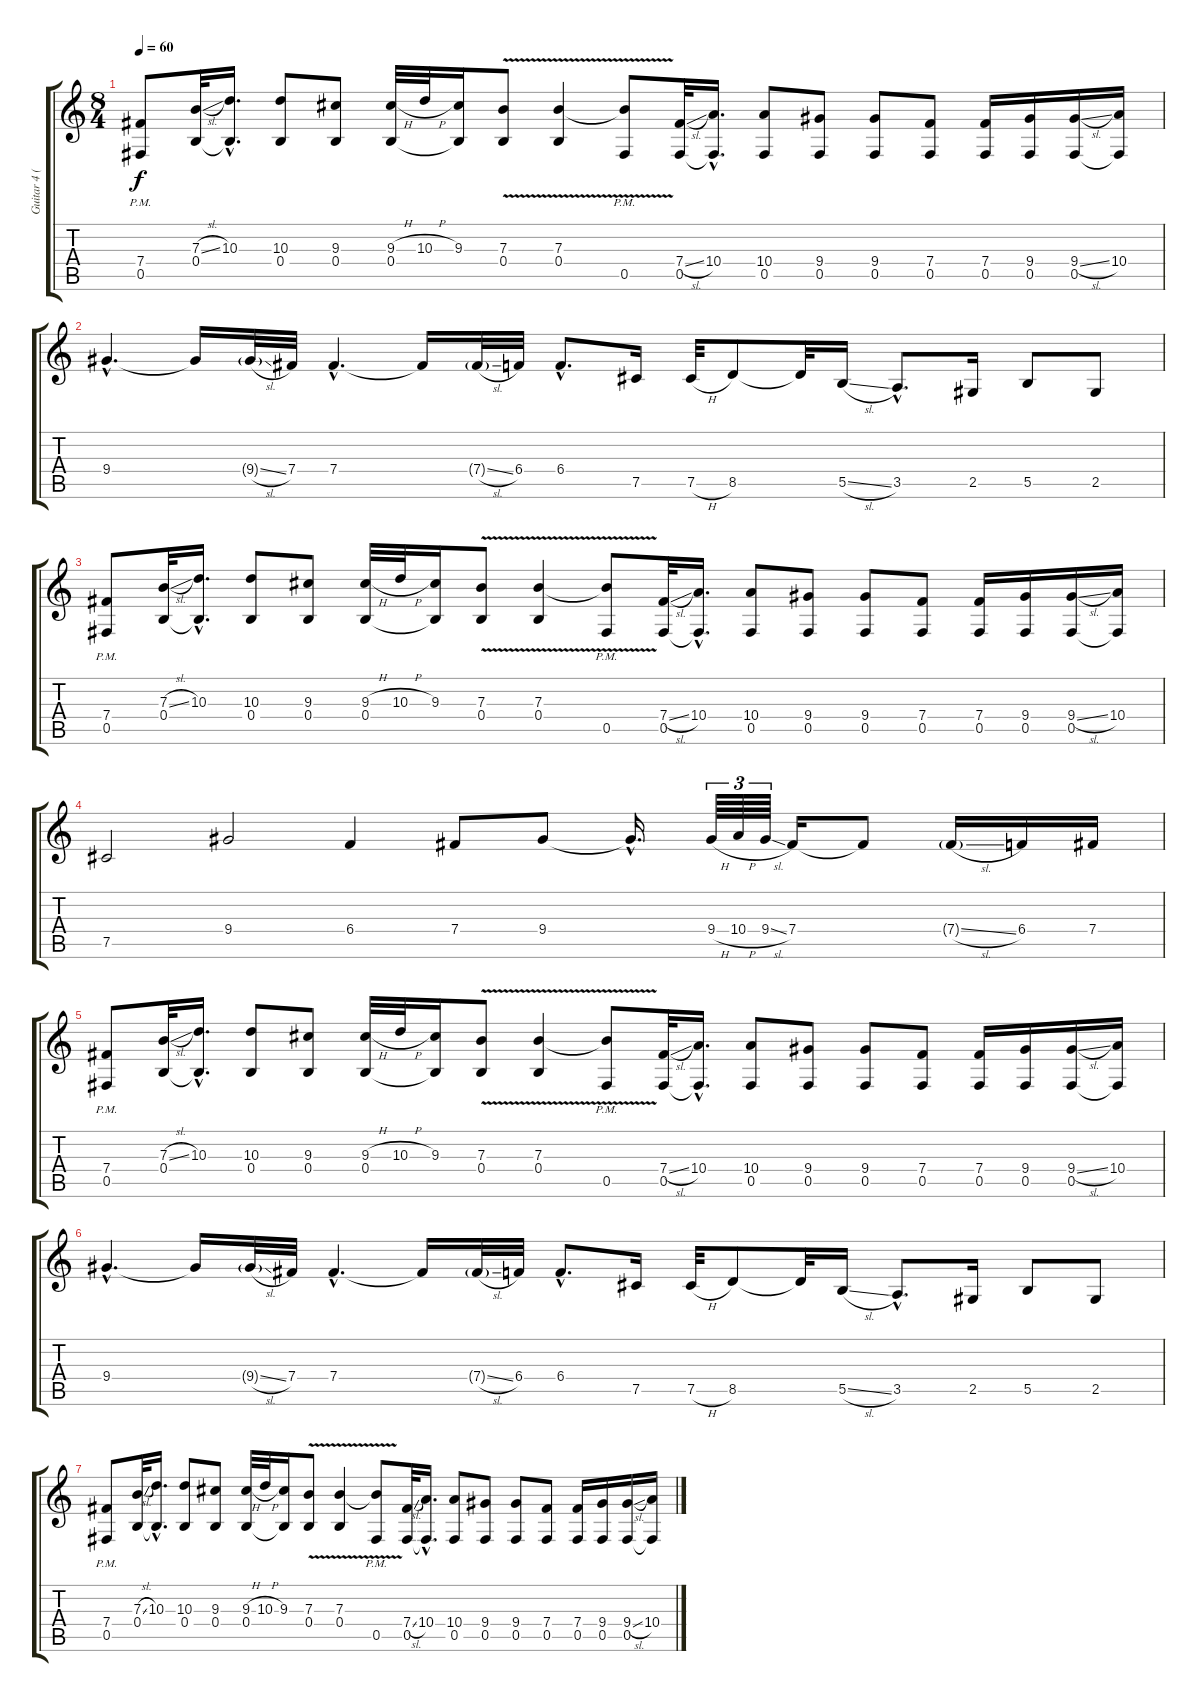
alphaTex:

\track ("Guitar 4 (Distortion)" "Guitar 4 (") {instrument distortionguitar}
\staff {score tabs}
\tuning (Db4 Ab3 E3 B2 Gb2 Db2) {hide}
\ts (8 4)
\tempo 60
\clef g2
\ks c
(7.4{pm} 0.5{pm}).8{dy f} (7.3{sl} 0.4).32 (10.3{hac} 0.4{hac t}).16{d} (10.3 0.4).8 (9.3 0.4).8 (9.3{h} 0.4).32 10.3{h}.32 (9.3 0.4{t}).16 (7.3{v} 0.4).8 (7.3{v} 0.4).4 (7.3{t} 0.5{pm}).8 (7.4{sl} 0.5).32 (10.4{hac} 0.5{hac t}).16{d} (10.4 0.5).8 (9.4 0.5).8 (9.4 0.5).8 (7.4 0.5).8 (7.4 0.5).16 (9.4 0.5).16 (9.4{sl} 0.5).16 (10.4 0.5{t}).16 |
9.4{hac}.4{d} 9.4{t}.16 9.4{sl g}.32 7.4.32 7.4{hac}.4{d} 7.4{t}.16 7.4{sl g}.32 6.4.32 6.4{hac}.8{d} 7.5.16 7.5{h}.32 8.5.8 8.5{t}.32 5.5{sl}.16 3.5{hac}.8{d} 2.5.16 5.5.8 2.5.8 |
(7.4{pm} 0.5{pm}).8 (7.3{sl} 0.4).32 (10.3{hac} 0.4{hac t}).16{d} (10.3 0.4).8 (9.3 0.4).8 (9.3{h} 0.4).32 10.3{h}.32 (9.3 0.4{t}).16 (7.3{v} 0.4).8 (7.3{v} 0.4).4 (7.3{t} 0.5{pm}).8 (7.4{sl} 0.5).32 (10.4{hac} 0.5{hac t}).16{d} (10.4 0.5).8 (9.4 0.5).8 (9.4 0.5).8 (7.4 0.5).8 (7.4 0.5).16 (9.4 0.5).16 (9.4{sl} 0.5).16 (10.4 0.5{t}).16 |
7.5.2 9.4.2 6.4.4 7.4.8 9.4.8 9.4{hac t}.16{d} 9.4{h}.64{tu (3 2)} 10.4{h}.64{tu (3 2)} 9.4{sl}.64{tu (3 2)} 7.4.16 7.4{t}.8 7.4{sl g}.16 6.4.16 7.4.16 |
(7.4{pm} 0.5{pm}).8 (7.3{sl} 0.4).32 (10.3{hac} 0.4{hac t}).16{d} (10.3 0.4).8 (9.3 0.4).8 (9.3{h} 0.4).32 10.3{h}.32 (9.3 0.4{t}).16 (7.3{v} 0.4).8 (7.3{v} 0.4).4 (7.3{t} 0.5{pm}).8 (7.4{sl} 0.5).32 (10.4{hac} 0.5{hac t}).16{d} (10.4 0.5).8 (9.4 0.5).8 (9.4 0.5).8 (7.4 0.5).8 (7.4 0.5).16 (9.4 0.5).16 (9.4{sl} 0.5).16 (10.4 0.5{t}).16 |
9.4{hac}.4{d} 9.4{t}.16 9.4{sl g}.32 7.4.32 7.4{hac}.4{d} 7.4{t}.16 7.4{sl g}.32 6.4.32 6.4{hac}.8{d} 7.5.16 7.5{h}.32 8.5.8 8.5{t}.32 5.5{sl}.16 3.5{hac}.8{d} 2.5.16 5.5.8 2.5.8 |
(7.4{pm} 0.5{pm}).8 (7.3{sl} 0.4).32 (10.3{hac} 0.4{hac t}).16{d} (10.3 0.4).8 (9.3 0.4).8 (9.3{h} 0.4).32 10.3{h}.32 (9.3 0.4{t}).16 (7.3{v} 0.4).8 (7.3{v} 0.4).4 (7.3{t} 0.5{pm}).8 (7.4{sl} 0.5).32 (10.4{hac} 0.5{hac t}).16{d} (10.4 0.5).8 (9.4 0.5).8 (9.4 0.5).8 (7.4 0.5).8 (7.4 0.5).16 (9.4 0.5).16 (9.4{sl} 0.5).16 (10.4 0.5{t}).16
